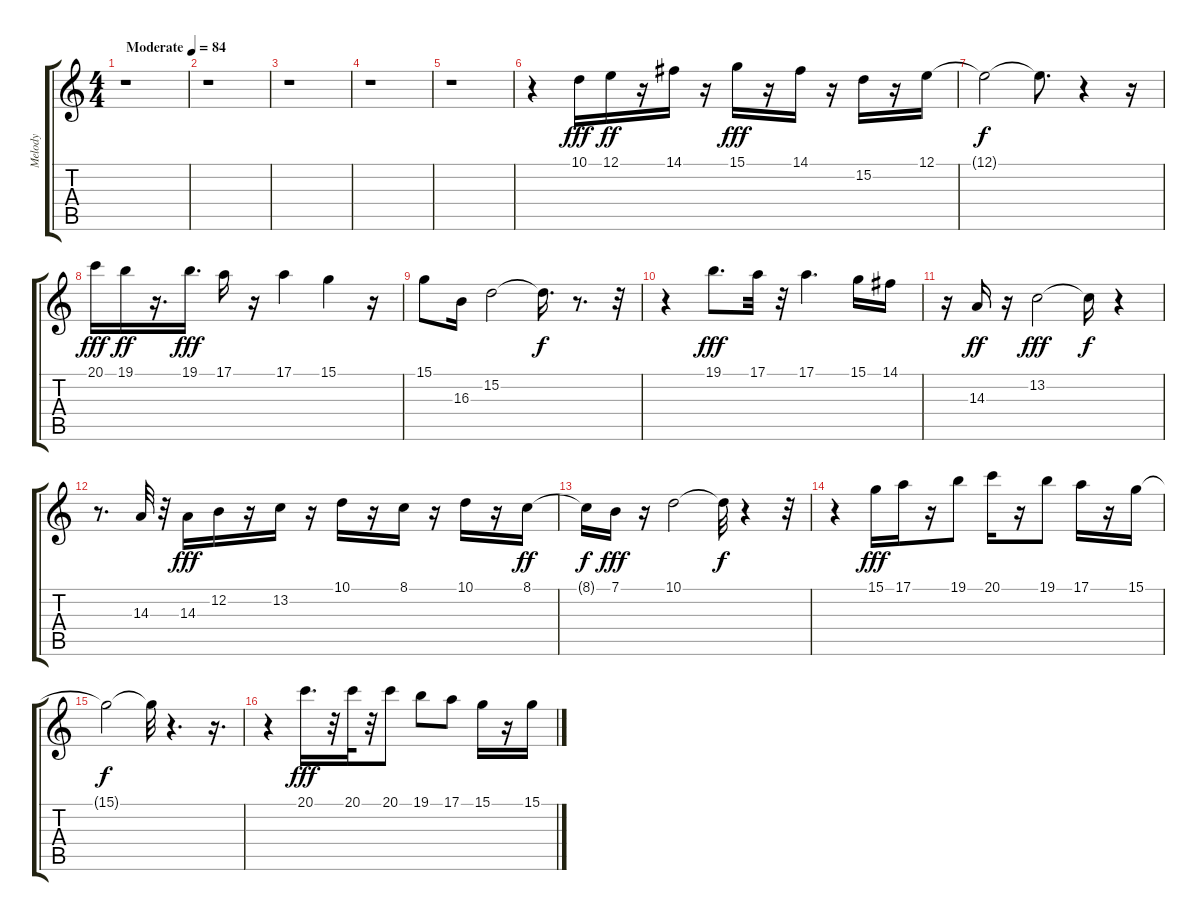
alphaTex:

\track ("Melody " "Melody ") {instrument flute}
\staff {score tabs}
\tuning (E4 B3 G3 D3 A2 E2) {hide}
\ts (4 4)
\tempo (84 "Moderate")
\clef g2
\ks c
r.1{dy fff instrument flute} |
r.1 |
r.1 |
r.1 |
r.1 |
r.4 10.1.16 12.1.16{dy ff} r.16 14.1.16 r.16 15.1.16{dy fff} r.16 14.1.16 r.16 15.2.16 r.16 12.1.16 |
12.1{t}.2{dy f} 12.1{t}.8{d} r.4 r.16 |
20.1.16{dy fff} 19.1.16{dy ff} r.16{d} 19.1.16{d dy fff} 17.1.16 r.16 17.1.4 15.1.4 r.16 |
15.1.8 16.3.16 15.2.2 15.2{t}.16{d dy f} r.8{d} r.32 |
r.4 19.1.8{d dy fff} 17.1.32 r.32 17.1.4{d} 15.1.16 14.1.16 |
r.16 14.3.16{dy ff} r.16 13.2.2{dy fff} 13.2{t}.16{dy f} r.4 |
r.8{d} 14.3.32 r.32 14.3.16{dy fff} 12.2.16 r.16 13.2.16 r.16 10.1.16 r.16 8.1.16 r.16 10.1.16 r.16 8.1.16{dy ff} |
8.1{t}.16{dy f} 7.1.16{dy fff} r.16 10.1.2 10.1{t}.32{dy f} r.4 r.32 |
r.4 15.1.16{dy fff} 17.1.16 r.16 19.1.8 20.1.16 r.16 19.1.8 17.1.16 r.16 15.1.16 |
15.1{t}.2{dy f} 15.1{t}.32 r.4{d} r.16{d} |
r.4 20.1.16{d dy fff} r.32 20.1.32 r.32 20.1.8 19.1.8 17.1.8 15.1.16 r.16 15.1.16
